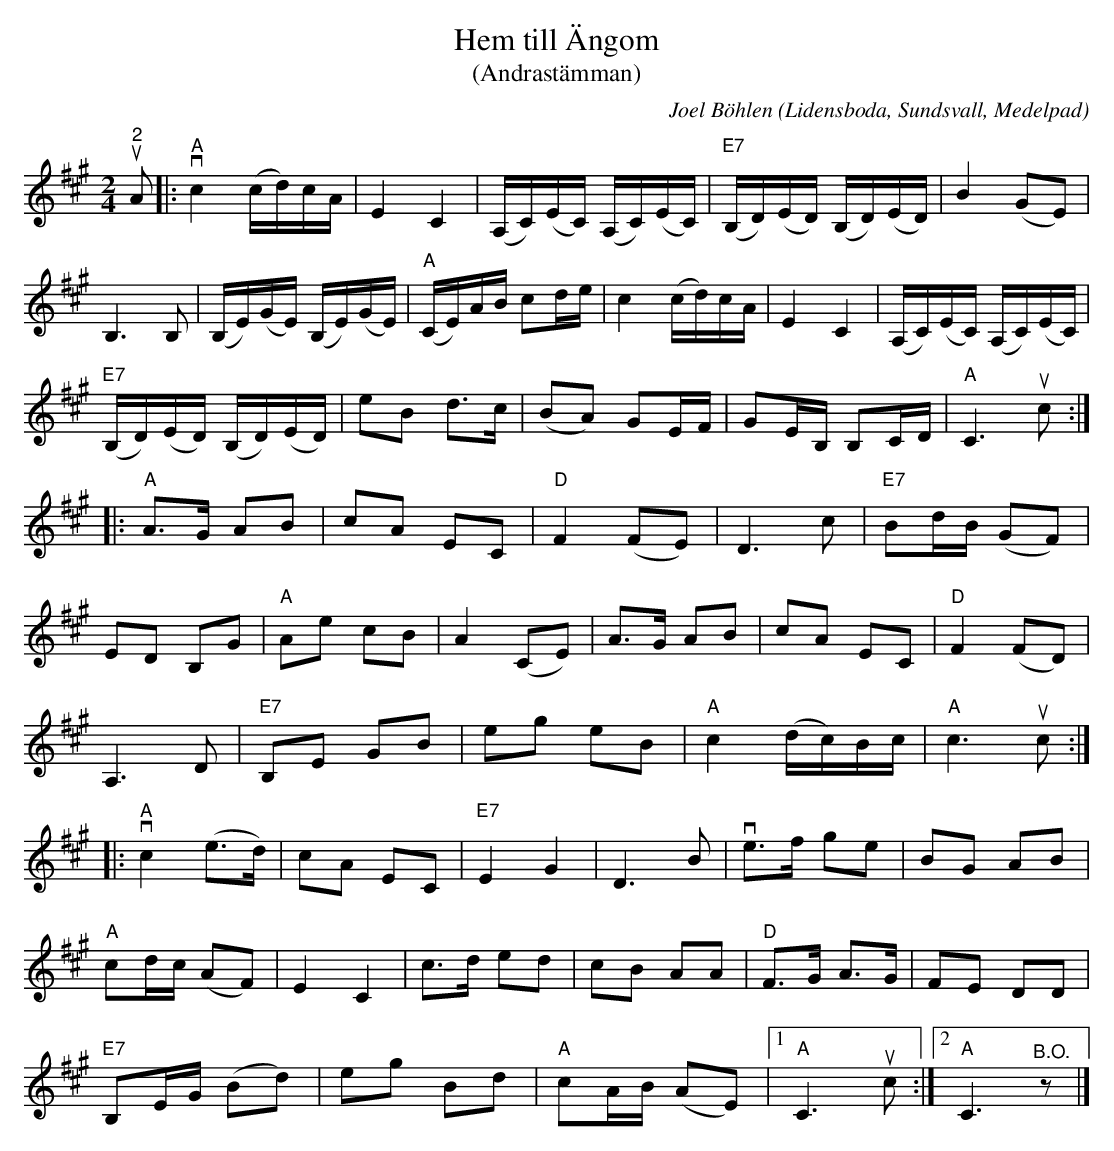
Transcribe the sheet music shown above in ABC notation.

X:1
T:Hem till Ängom
T:(Andrastämman)
C:Joel Böhlen
O:Lidensboda, Sundsvall, Medelpad
L:1/8
M:2/4
K:A
V:2
"^2"u A |:v "A" c2 (c/d/)c/A/ | E2 C2 | (A,/C/)(E/C/) (A,/C/)(E/C/) | "E7" (B,/D/)(E/D/) (B,/D/)(E/D/) | B2 (GE) |
B,3 B, | (B,/E/)(G/E/) (B,/E/)(G/E/) | "A" (C/E/)A/B/ cd/e/ | c2 (c/d/)c/A/ | E2 C2 | (A,/C/)(E/C/) (A,/C/)(E/C/) |
"E7" (B,/D/)(E/D/) (B,/D/)(E/D/) | eB d>c | (BA) GE/F/ | GE/B,/ B,C/D/ |"A" C3u c ::
"A" A>G AB | cA EC | "D" F2 (FE) | D3 c |"E7" Bd/B/ (GF) |
ED B,G |"A" Ae cB | A2 (CE) | A>G AB | cA EC | "D" F2 (FD) |
A,3 D | "E7" B,E GB | eg eB |"A" c2 (d/c/)B/c/ |"A" c3u c ::
"A"v c2 (e>d) | cA EC |"E7" E2 G2 | D3 B |v e>f ge | BG AB |
"A" cd/c/ (AF) | E2 C2 | c>d ed | cB AA | "D" F>G A>G | FE DD |
"E7" B,E/G/ (Bd) | eg Bd |"A" cA/B/ (AE) |1"A" C3u c :|2 "A" C3"^B.O." z |]
